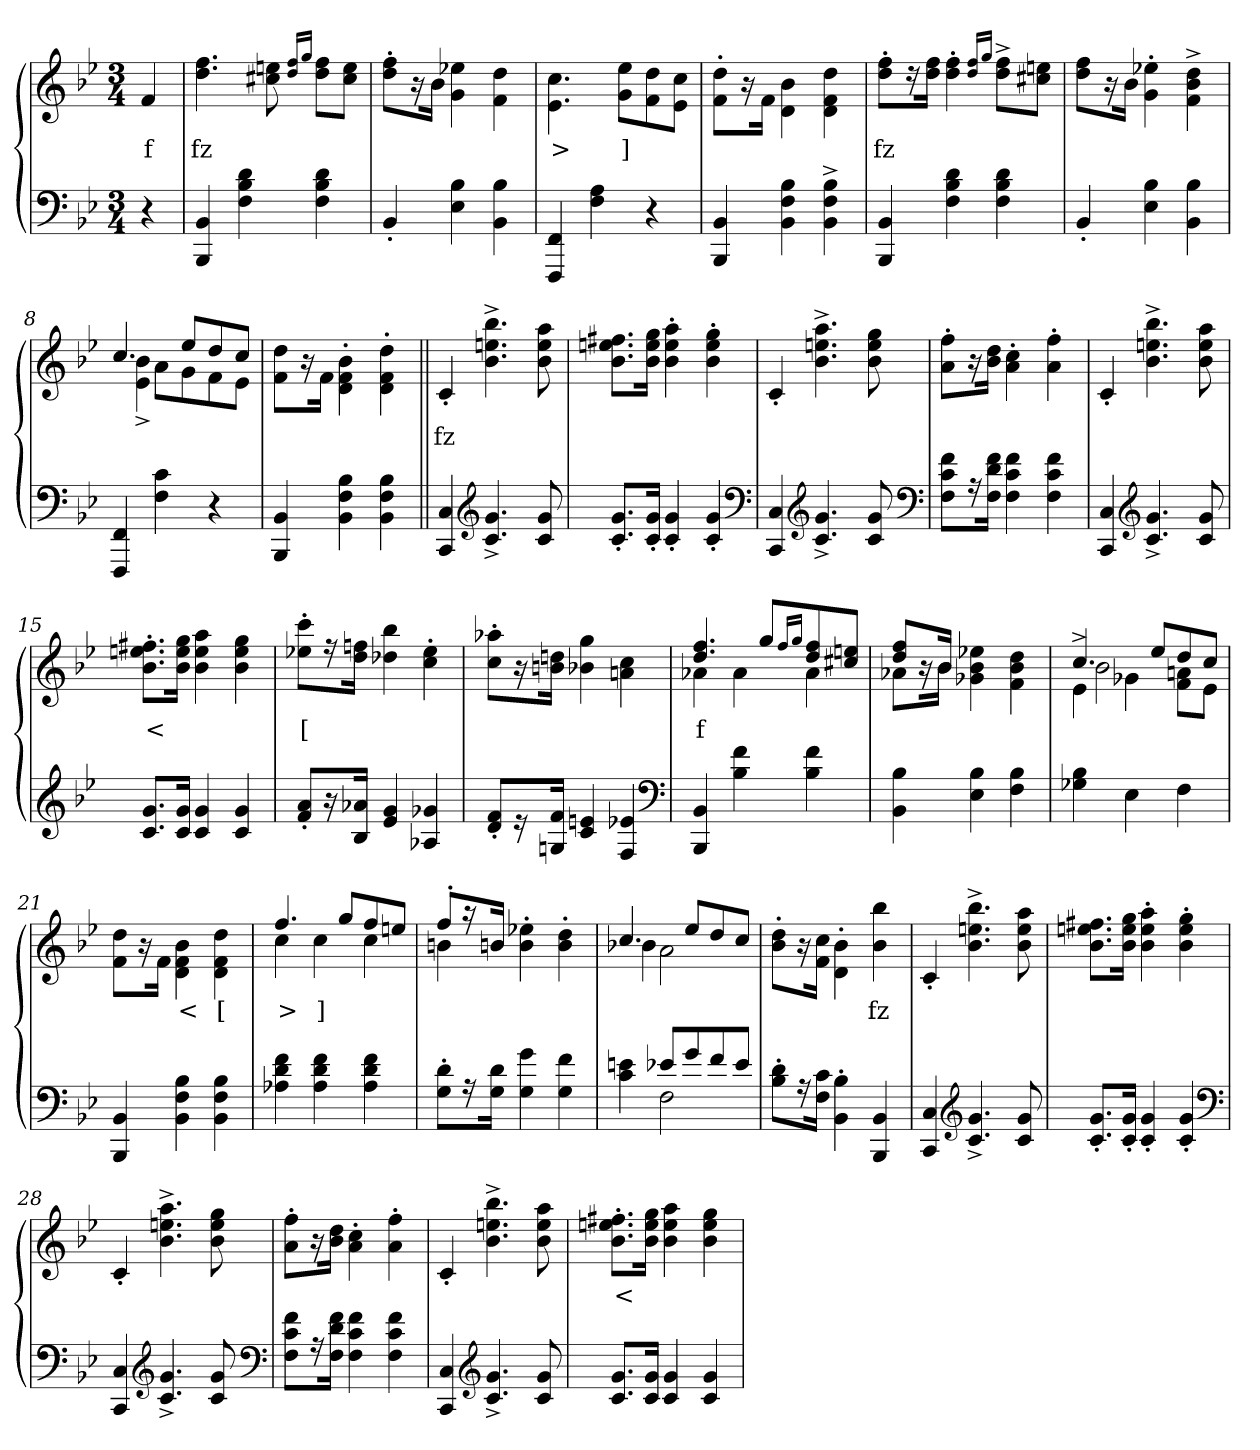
**kern	**kern	**text
*part2	*part1	*part1
*staff2	*staff1	*staff1
*clefF4	*clefG2	*
*k[b-e-]	*k[b-e-]	*
*M3/4	*M3/4	*
=1	=1	=1
4r	4f	f
=2	=2	=2
4BB- 4BBB-	4.ff 4.dd	fz
4d 4B- 4F	.	.
.	8een 8cc#X	.
.	16qdd 16qff/L	.
.	16qgg/J	.
4d 4B- 4F	8ff 8ddL	.
.	8ee 8cc#J	.
=3	=3	=3
4BB-'>	8ff'> 8dd'>L	.
.	16r	.
.	16b-Jk	.
4B- 4E-	4ee-X 4g	.
4B- 4BB-	4dd\ 4f\	.
=4	=4	=4
4FF 4FFF	4.cc\ 4.e-\	>
4A 4F	.	.
.	8ee-\ 8g\L	]
4r	8dd 8f	.
.	8cc 8e-J	.
=5	=5	=5
4BB- 4BBB-	8dd\'> 8f\'>L	.
.	16r	.
.	16fJk	.
4B- 4F 4BB-	4b-\ 4d\	.
4B-^> 4F^> 4BB-^>	4dd\ 4f\ 4d\	.
=6	=6	=6
4BB- 4BBB-	8ff'> 8dd'>L	fz
.	16r	.
.	16ff 16ddJk	.
4d 4B- 4F	4ff'> 4dd'>	.
.	16qdd/ 16qffLL	.
.	16qgg/JJ	.
4d 4B- 4F	8ff^> 8dd^>L	.
.	8een 8cc#XJ	.
=7	=7	=7
4BB-'>	8ff 8ddL	.
.	16r	.
.	16b-Jk	.
4B- 4E-	4ee-X'> 4g'>	.
4B- 4BB-	4dd\^> 4b-\^> 4f\^>	.
=8	=8	=8
*	*^	*
4FF 4FFF	4.cc	4b-^> 4e-^>	.
4c 4F	.	8aL	.
.	8ee-L	8g	.
4r	8dd	8f	.
.	8ccJ	8e-J	.
*	*v	*v	*
=9	=9	=9
4BB- 4BBB-	8dd\ 8f\L	.
.	16r	.
.	16fJk	.
4B- 4F 4BB-	4b-\'> 4f\'> 4d\'>	.
4B- 4F 4BB-	4dd\'> 4f\'> 4d\'>	.
=10||	=10||	=10||
4C 4CC	4c'>	fz
*clefG2	*	*
4.g^> 4.c^>	4.bb-^> 4.een^> 4.b-^>	.
8g 8c	8aa 8ee 8b-	.
=11	=11	=11
8.g'> 8.c'>L	8.ff#X 8.een 8.b-L	.
16g'> 16c'>Jk	16gg 16ee 16b-Jk	.
4g'> 4c'>	4aa'> 4ee'> 4b-'>	.
4g'> 4c'>	4gg'> 4ee'> 4b-'>	.
*clefF4	*	*
=12	=12	=12
4C 4CC	4c'>	.
*clefG2	*	*
4.g^> 4.c^>	4.aa^> 4.een^> 4.b-^>	.
8g 8c	8gg 8ee 8b-	.
*clefF4	*	*
=13	=13	=13
8f 8c 8FL	8ff'> 8a'>L	.
16r	16r	.
16f 16d 16FJk	16dd 16b-Jk	.
4f 4c 4F	4cc'> 4a'>	.
4f 4c 4F	4ff'> 4a'>	.
=14	=14	=14
4C 4CC	4c'>	.
*clefG2	*	*
4.g^> 4.c^>	4.bb-^> 4.een^> 4.b-^>	.
8g 8c	8aa 8ee 8b-	.
=15	=15	=15
8.g 8.cL	8.ff#X'> 8.een'> 8.b-'>L	<
16g 16cJk	16gg 16ee 16b-Jk	.
4g 4c	4aa 4ee 4b-	.
4g 4c	4gg 4ee 4b-	.
=16	=16	=16
8a'> 8f'>L	8ccc'> 8ee-X'>L	[
16r	16r	.
16a-X 16B-Jk	16ffn 16ddJk	.
4g 4e-	4bb- 4dd-X	.
4g-X 4A-	4ee-'> 4cc'>	.
=17	=17	=17
8f'> 8d'>L	8aa-X'> 8cc'>L	.
16r	16r	.
16f 16GnJk	16ddn 16bnJk	.
4en 4c	4gg 4b-X	.
4e-X 4F	4cc 4an	.
*clefF4	*	*
=18	=18	=18
*	*^	*
4BB- 4BBB-	4.ff 4.dd	4a-X	f
4f 4B-	.	4a-	.
.	8ggL	.	.
.	16qff/L	.	.
.	16qgg/J	.	.
4f 4B-	8ff 8dd	4a-	.
.	8een 8cc#XJ	.	.
=19	=19	=19	=19
4B- 4BB-	8ff 8ddL	8a-XL	.
.	16r	16ryy	.
.	16b-Jk	16b-Jk	.
4B- 4E-	2ryy	4ee-X 4b- 4g-X	.
4B- 4F	.	4dd\ 4b-\ 4f\	.
=20	=20	=20	=20
*	*	*^	*
4B- 4G-X	4.cc	2b-	4e-^>\	.
4E-	.	.	4g-X\	.
.	8ee-L	.	.	.
4F	8dd	4ryy	8an\ 8fL	.
.	8ccJ	.	8e-\J	.
*	*v	*v	*v	*
=21	=21	=21
4BB- 4BBB-	8dd\ 8f\L	.
.	16r	.
.	16fJk	.
4B- 4F 4BB-	4b-\ 4f\ 4d\	<
4B- 4F 4BB-	4dd\ 4f\ 4d\	[
=22	=22	=22
*	*^	*
4f 4d 4A-X	4.ff	4cc	>
4f 4d 4A-	.	4cc	]
.	8ggL	.	.
4f 4d 4A-	8ff	4cc	.
.	8eenJ	.	.
=23	=23	=23	=23
8d'> 8G'>L	8ff'>L	4bn	.
16r	16r	.	.
16d 16GJk	16bnJk	.	.
4g 4G	2ryy	4ee-X'> 4b'>	.
4f 4G	.	4dd'> 4b'>	.
=24	=24	=24	=24
*^	*	*	*
4ryy	4en 4c	4.cc	4b-X	.
8e-L	2F	.	2a	.
8g	.	8ee-L	.	.
8f	.	8dd	.	.
8e-J	.	8ccJ	.	.
*v	*v	*	*	*
*	*v	*v	*
=25	=25	=25
8d'> 8B-'>L	8dd\'> 8b-\'>L	.
16r	16r	.
16c 16FJk	16cc 16fJk	.
4B-'> 4BB-'>	4b-\'> 4d\'>	.
4BB- 4BBB-	4bb- 4b-	fz
=26	=26	=26
4C 4CC	4c'>	.
*clefG2	*	*
4.g^> 4.c^>	4.bb-^> 4.een^> 4.b-^>	.
8g 8c	8aa 8ee 8b-	.
=27	=27	=27
8.g'> 8.c'>L	8.ff#X 8.een 8.b-L	.
16g'> 16c'>Jk	16gg 16ee 16b-Jk	.
4g'> 4c'>	4aa'> 4ee'> 4b-'>	.
4g'> 4c'>	4gg'> 4ee'> 4b-'>	.
*clefF4	*	*
=28	=28	=28
4C 4CC	4c'>	.
*clefG2	*	*
4.g^> 4.c^>	4.aa^> 4.een^> 4.b-^>	.
8g 8c	8gg 8ee 8b-	.
*clefF4	*	*
=29	=29	=29
8f 8c 8FL	8ff'> 8a'>L	.
16r	16r	.
16f 16d 16FJk	16dd 16b-Jk	.
4f 4c 4F	4cc'> 4a'>	.
4f 4c 4F	4ff'> 4a'>	.
=30	=30	=30
4C 4CC	4c'>	.
*clefG2	*	*
4.g^> 4.c^>	4.bb-^> 4.een^> 4.b-^>	.
8g 8c	8aa 8ee 8b-	.
=31	=31	=31
8.g 8.cL	8.ff#X'> 8.een'> 8.b-'>L	<
16g 16cJk	16gg 16ee 16b-Jk	.
4g 4c	4aa 4ee 4b-	.
4g 4c	4gg 4ee 4b-	.
=	=	=
*-	*-	*-
